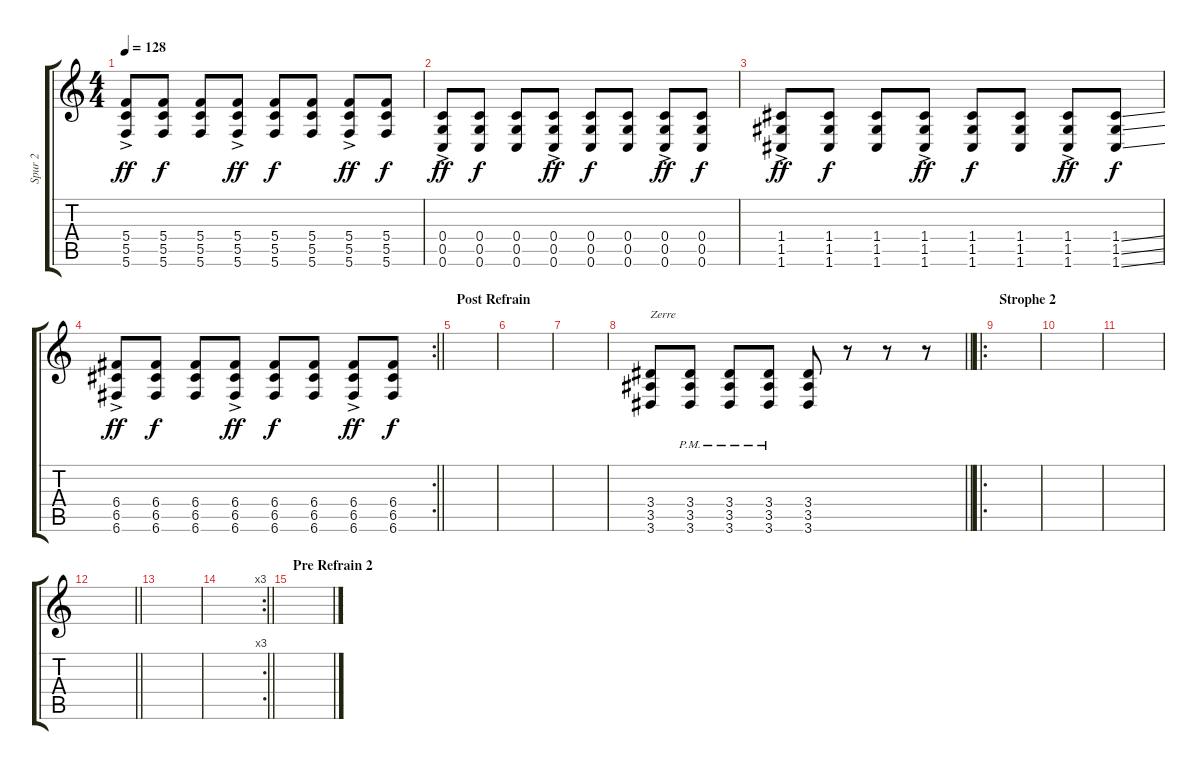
\track ("Spur 2" "Spur 2") {instrument electricguitarclean}
\staff {score tabs}
\tuning (D4 A3 F3 C3 G2 C2) {hide}
\ts (4 4)
\tempo 128
\clef g2
\ks c
(5.4 5.5 5.6{ac}).8{dy ff} (5.4 5.5 5.6).8{dy f} (5.4 5.5 5.6).8 (5.4 5.5 5.6{ac}).8{dy ff} (5.4 5.5 5.6).8{dy f} (5.4 5.5 5.6).8 (5.4 5.5 5.6{ac}).8{dy ff} (5.4 5.5 5.6).8{dy f} |
(0.4 0.5 0.6{ac}).8{dy ff} (0.4 0.5 0.6).8{dy f} (0.4 0.5 0.6).8 (0.4 0.5 0.6{ac}).8{dy ff} (0.4 0.5 0.6).8{dy f} (0.4 0.5 0.6).8 (0.4 0.5 0.6{ac}).8{dy ff} (0.4 0.5 0.6).8{dy f} |
(1.4 1.5 1.6{ac}).8{dy ff} (1.4 1.5 1.6).8{dy f} (1.4 1.5 1.6).8 (1.4 1.5 1.6{ac}).8{dy ff} (1.4 1.5 1.6).8{dy f} (1.4 1.5 1.6).8 (1.4 1.5 1.6{ac}).8{dy ff} (1.4{ss} 1.5{ss} 1.6{ss}).8{dy f} |
\rc 2
\barLineRight lightlight
(6.4 6.5 6.6{ac}).8{dy ff} (6.4 6.5 6.6).8{dy f} (6.4 6.5 6.6).8 (6.4 6.5 6.6{ac}).8{dy ff} (6.4 6.5 6.6).8{dy f} (6.4 6.5 6.6).8 (6.4 6.5 6.6{ac}).8{dy ff} (6.4 6.5 6.6).8{dy f} |
\section ("" "Post Refrain")
|
|
|
\barLineRight lightlight
(3.4 3.5 3.6).8{txt "Zerre" volume 13 instrument electricguitarclean} (3.4{pm} 3.5{pm} 3.6{pm}).8 (3.4{pm} 3.5{pm} 3.6{pm}).8 (3.4{pm} 3.5{pm} 3.6{pm}).8 (3.4 3.5 3.6).8 r.8 r.8 r.8 |
\ro
\section ("" "Strophe 2")
|
|
|
\barLineRight lightlight
|
|
\rc 3
\barLineRight lightlight
|
\section ("" "Pre Refrain 2")
